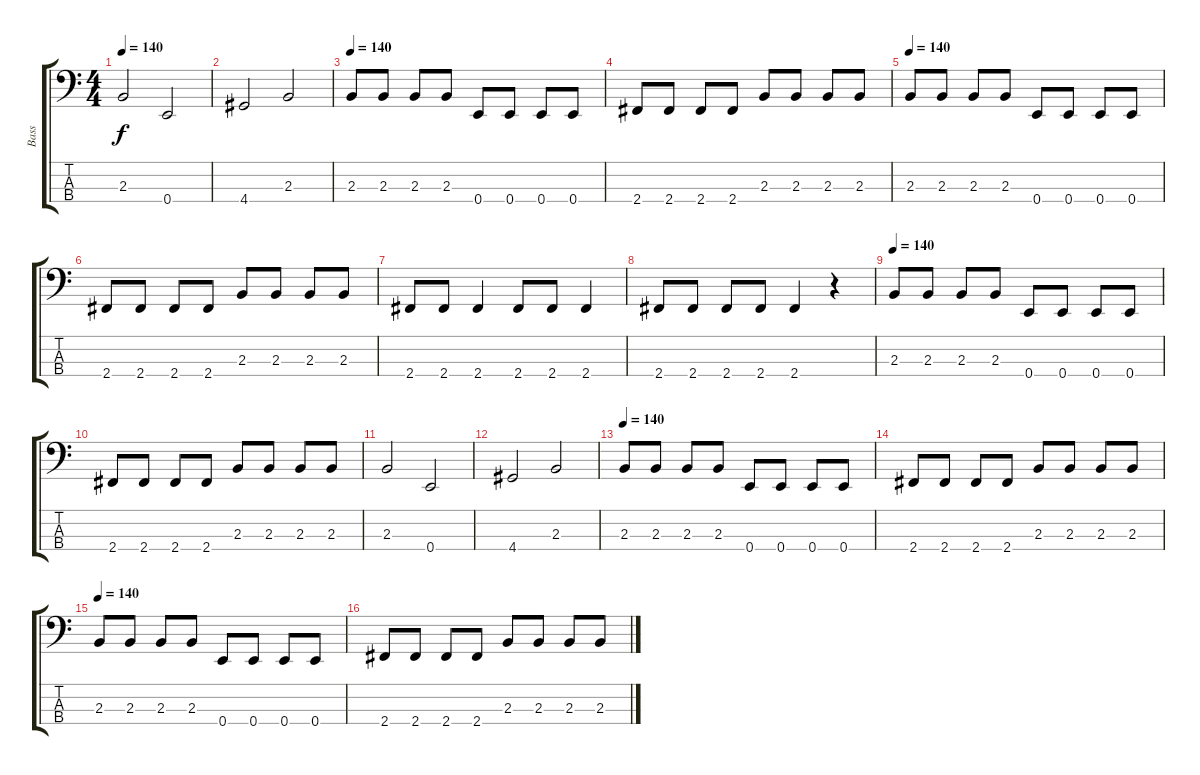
\track ("Bass" "Bass") {instrument electricbassfinger}
\staff {score tabs}
\tuning (G2 D2 A1 E1) {hide}
\ts (4 4)
\tempo 140
\clef f4
\ks c
2.3.2{dy f} 0.4.2 |
4.4.2 2.3.2 |
\tempo 140
2.3.8 2.3.8 2.3.8 2.3.8 0.4.8 0.4.8 0.4.8 0.4.8 |
2.4.8 2.4.8 2.4.8 2.4.8 2.3.8 2.3.8 2.3.8 2.3.8 |
\tempo 140
2.3.8 2.3.8 2.3.8 2.3.8 0.4.8 0.4.8 0.4.8 0.4.8 |
2.4.8 2.4.8 2.4.8 2.4.8 2.3.8 2.3.8 2.3.8 2.3.8 |
2.4.8 2.4.8 2.4.4 2.4.8 2.4.8 2.4.4 |
2.4.8 2.4.8 2.4.8 2.4.8 2.4.4 r.4 |
\tempo 140
2.3.8 2.3.8 2.3.8 2.3.8 0.4.8 0.4.8 0.4.8 0.4.8 |
2.4.8 2.4.8 2.4.8 2.4.8 2.3.8 2.3.8 2.3.8 2.3.8 |
2.3.2 0.4.2 |
4.4.2 2.3.2 |
\tempo 140
2.3.8 2.3.8 2.3.8 2.3.8 0.4.8 0.4.8 0.4.8 0.4.8 |
2.4.8 2.4.8 2.4.8 2.4.8 2.3.8 2.3.8 2.3.8 2.3.8 |
\tempo 140
2.3.8 2.3.8 2.3.8 2.3.8 0.4.8 0.4.8 0.4.8 0.4.8 |
2.4.8 2.4.8 2.4.8 2.4.8 2.3.8 2.3.8 2.3.8 2.3.8
